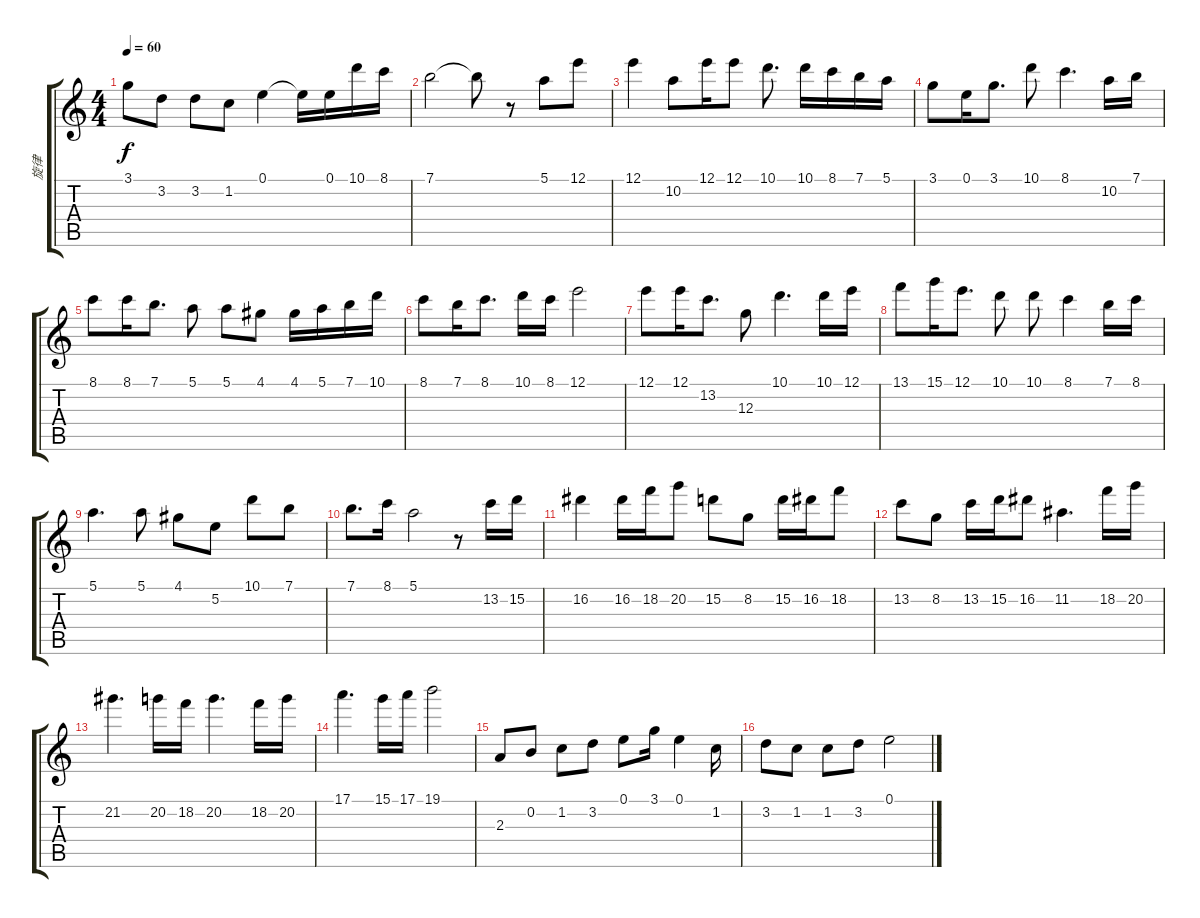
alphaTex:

\track ("旋律" "旋律") {instrument distortionguitar}
\staff {score tabs}
\tuning (E4 B3 G3 D3 A2 E2) {hide}
\ts (4 4)
\tempo 60
\clef g2
\ks c
3.1.8{dy f} 3.2.8 3.2.8 1.2.8 0.1.4 0.1{t}.16 0.1.16 10.1.16 8.1.16 |
7.1.2 7.1{t}.8 r.8 5.1.8 12.1.8 |
12.1.4 10.2.8 12.1.16 12.1.8 10.1.8{d} 10.1.16 8.1.16 7.1.16 5.1.16 |
3.1.8 0.1.16 3.1.8{d} 10.1.8 8.1.4{d} 10.2.16 7.1.16 |
8.1.8 8.1.16 7.1.8{d} 5.1.8 5.1.8 4.1.8 4.1.16 5.1.16 7.1.16 10.1.16 |
8.1.8 7.1.16 8.1.8{d} 10.1.16 8.1.16 12.1.2 |
12.1.8 12.1.16 13.2.8{d} 12.3.8 10.1.4{d} 10.1.16 12.1.16 |
13.1.8 15.1.16 12.1.8{d} 10.1.8 10.1.8 8.1.4 7.1.16 8.1.16 |
5.1.4{d} 5.1.8 4.1.8 5.2.8 10.1.8 7.1.8 |
7.1.8{d} 8.1.16 5.1.2 r.8 13.2.16 15.2.16 |
16.2.4 16.2.16 18.2.16 20.2.8 15.2.8 8.2.8 15.2.16 16.2.16 18.2.8 |
13.2.8 8.2.8 13.2.16 15.2.16 16.2.8 11.2.4{d} 18.2.16 20.2.16 |
21.2.4{d} 20.2.16 18.2.16 20.2.4{d} 18.2.16 20.2.16 |
17.1.4{d} 15.1.16 17.1.16 19.1.2 |
2.3.8 0.2.8 1.2.8 3.2.8 0.1.8 3.1.16 0.1.4 1.2.16 |
3.2.8 1.2.8 1.2.8 3.2.8 0.1.2
